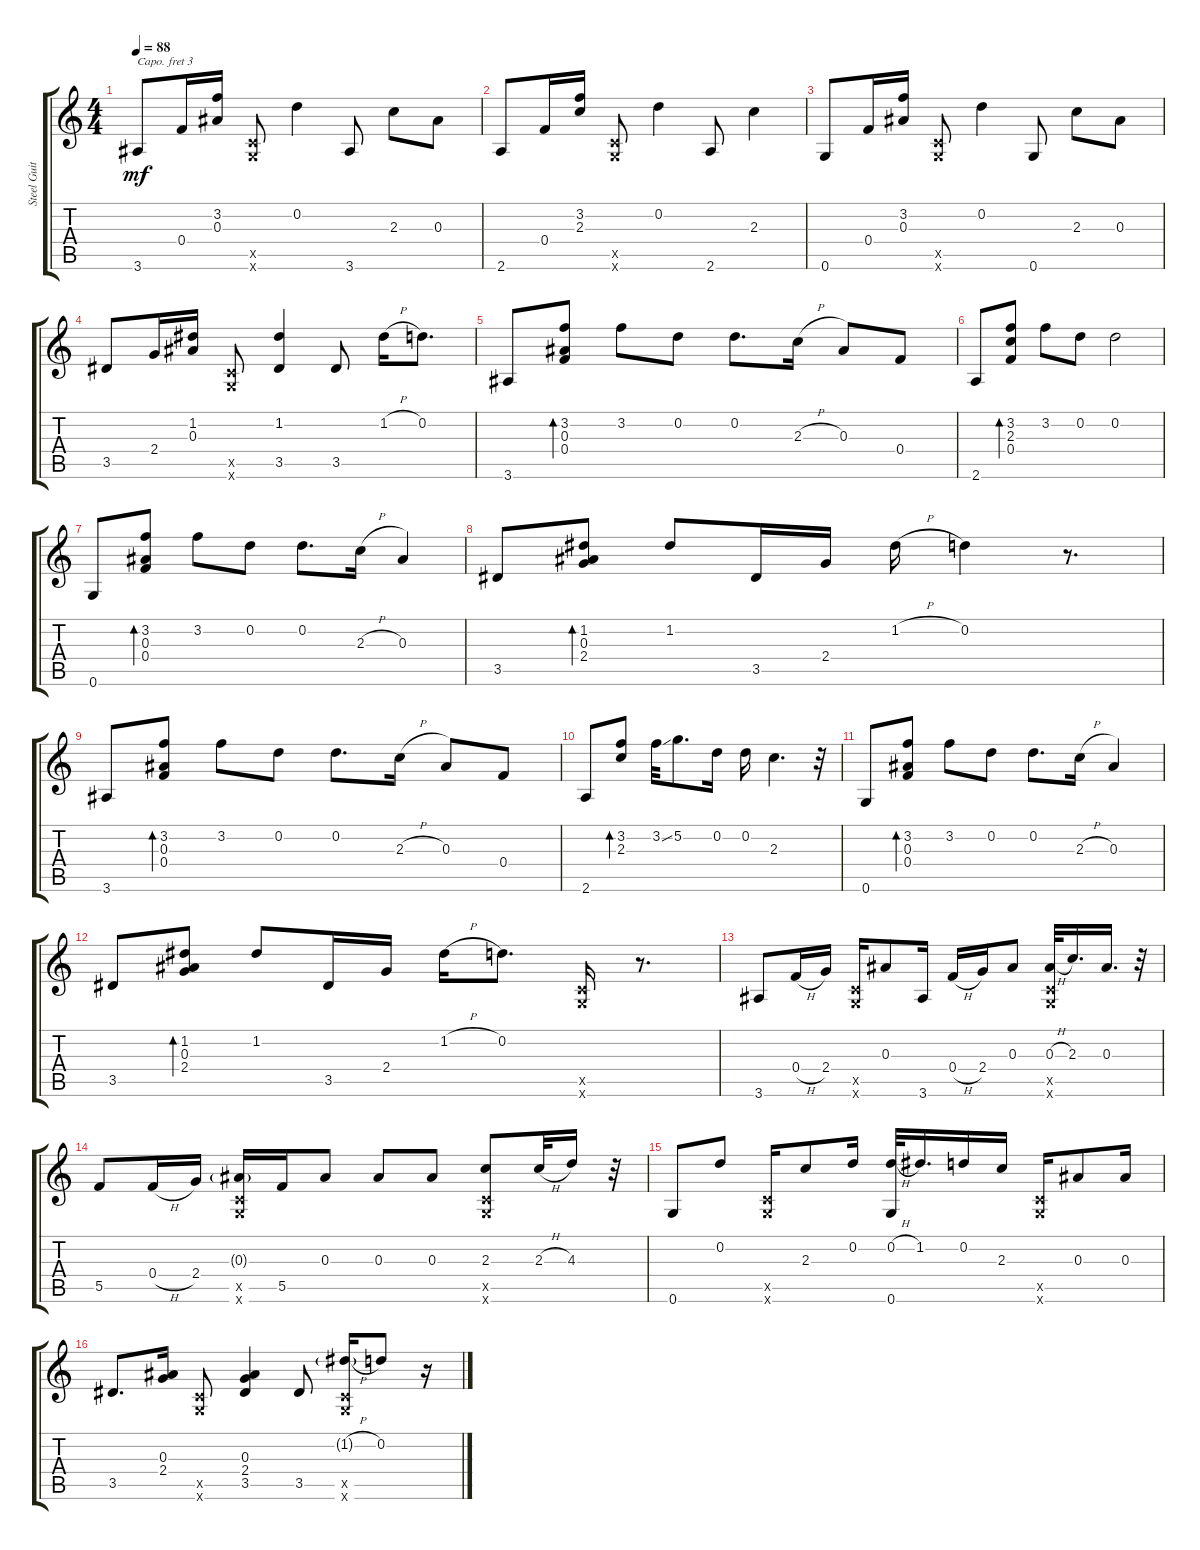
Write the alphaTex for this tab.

\track ("Steel Guitar" "Steel Guit") {instrument acousticguitarsteel}
\staff {score tabs}
\capo 3
\tuning (E4 B3 G3 D3 A2 E2) {hide}
\ts (4 4)
\tempo 88
\clef g2
\ks c
3.6.8{dy mf instrument acousticguitarsteel} 0.4.16 (3.2 0.3).16 (0.5{x} 0.6{x}).8 0.2.4 3.6.8 2.3.8 0.3.8 |
2.6.8 0.4.16 (3.2 2.3).16 (0.5{x} 0.6{x}).8 0.2.4 2.6.8 2.3.4 |
0.6.8 0.4.16 (3.2 0.3).16 (0.5{x} 0.6{x}).8 0.2.4 0.6.8 2.3.8 0.3.8 |
3.5.8 2.4.16 (1.2 0.3).16 (0.5{x} 0.6{x}).8 (1.2 3.5).4 3.5.8 1.2{h}.16 0.2.8{d} |
3.6.8 (3.2 0.3 0.4).8{bd 30} 3.2.8 0.2.8 0.2.8{d} 2.3{h}.16 0.3.8 0.4.8 |
2.6.8 (3.2 2.3 0.4).8{bd 30} 3.2.8 0.2.8 0.2.2 |
0.6.8 (3.2 0.3 0.4).8{bd 30} 3.2.8 0.2.8 0.2.8{d} 2.3{h}.16 0.3.4 |
3.5.8 (1.2 0.3 2.4).8{bd 30} 1.2.8 3.5.16 2.4.16 1.2{h}.16 0.2.4 r.8{d} |
3.6.8 (3.2 0.3 0.4).8{bd 30} 3.2.8 0.2.8 0.2.8{d} 2.3{h}.16 0.3.8 0.4.8 |
2.6.8 (3.2 2.3).8{bd 30} 3.2{ss}.32 5.2.8{d} 0.2.16 0.2.16 2.3.4{d} r.32 |
0.6.8 (3.2 0.3 0.4).8{bd 30} 3.2.8 0.2.8 0.2.8{d} 2.3{h}.16 0.3.4 |
3.5.8 (1.2 0.3 2.4).8{bd 30} 1.2.8 3.5.16 2.4.16 1.2{h}.16 0.2.8{d} (0.5{x} 0.6{x}).16 r.8{d} |
3.6.8 0.4{h}.16 2.4.16 (0.5{x} 0.6{x}).16 0.3.8 3.6.16 0.4{h}.16 2.4.16 0.3.8 (0.3{h} 0.5{x} 0.6{x}).32 2.3.16{d} 0.3.16{d} r.32 |
5.5.8 0.4{h}.16 2.4.16 (0.3{g} 0.5{x} 0.6{x}).16 5.5.16 0.3.8 0.3.8 0.3.8 (2.3 0.5{x} 0.6{x}).8 2.3{h}.32 4.3.16 r.32 |
0.6.8 0.2.8 (0.5{x} 0.6{x}).16 2.3.8 0.2.16 (0.2{h} 0.6).32 1.2.16{d} 0.2.16 2.3.16 (0.5{x} 0.6{x}).16 0.3.8 0.3.16 |
3.5.8{d} (0.3 2.4).16 (0.5{x} 0.6{x}).8 (0.3 2.4 3.5).4 3.5.8 (1.2{h g} 0.5{x} 0.6{x}).16 0.2.8 r.16
